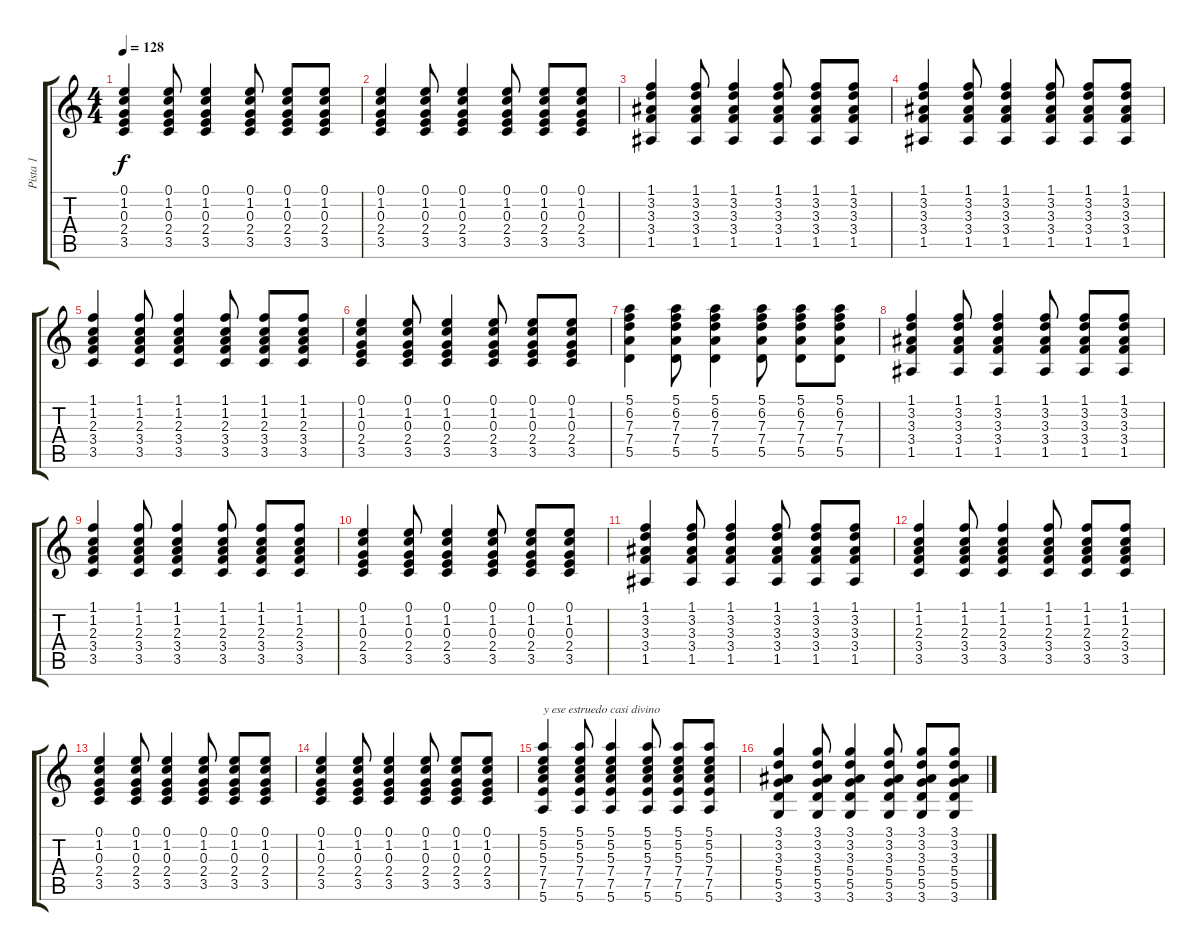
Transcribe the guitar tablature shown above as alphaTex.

\track ("Pista 1" "Pista 1") {instrument acousticguitarsteel}
\staff {score tabs}
\tuning (E4 B3 G3 D3 A2 E2) {hide}
\ts (4 4)
\tempo 128
\clef g2
\ks c
(0.1 1.2 0.3 2.4 3.5).4{dy f} (0.1 1.2 0.3 2.4 3.5).8 (0.1 1.2 0.3 2.4 3.5).4 (0.1 1.2 0.3 2.4 3.5).8 (0.1 1.2 0.3 2.4 3.5).8 (0.1 1.2 0.3 2.4 3.5).8 |
(0.1 1.2 0.3 2.4 3.5).4 (0.1 1.2 0.3 2.4 3.5).8 (0.1 1.2 0.3 2.4 3.5).4 (0.1 1.2 0.3 2.4 3.5).8 (0.1 1.2 0.3 2.4 3.5).8 (0.1 1.2 0.3 2.4 3.5).8 |
(1.1 3.2 3.3 3.4 1.5).4 (1.1 3.2 3.3 3.4 1.5).8 (1.1 3.2 3.3 3.4 1.5).4 (1.1 3.2 3.3 3.4 1.5).8 (1.1 3.2 3.3 3.4 1.5).8 (1.1 3.2 3.3 3.4 1.5).8 |
(1.1 3.2 3.3 3.4 1.5).4 (1.1 3.2 3.3 3.4 1.5).8 (1.1 3.2 3.3 3.4 1.5).4 (1.1 3.2 3.3 3.4 1.5).8 (1.1 3.2 3.3 3.4 1.5).8 (1.1 3.2 3.3 3.4 1.5).8 |
(1.1 1.2 2.3 3.4 3.5).4 (1.1 1.2 2.3 3.4 3.5).8 (1.1 1.2 2.3 3.4 3.5).4 (1.1 1.2 2.3 3.4 3.5).8 (1.1 1.2 2.3 3.4 3.5).8 (1.1 1.2 2.3 3.4 3.5).8 |
(0.1 1.2 0.3 2.4 3.5).4 (0.1 1.2 0.3 2.4 3.5).8 (0.1 1.2 0.3 2.4 3.5).4 (0.1 1.2 0.3 2.4 3.5).8 (0.1 1.2 0.3 2.4 3.5).8 (0.1 1.2 0.3 2.4 3.5).8 |
(5.1 6.2 7.3 7.4 5.5).4 (5.1 6.2 7.3 7.4 5.5).8 (5.1 6.2 7.3 7.4 5.5).4 (5.1 6.2 7.3 7.4 5.5).8 (5.1 6.2 7.3 7.4 5.5).8 (5.1 6.2 7.3 7.4 5.5).8 |
(1.1 3.2 3.3 3.4 1.5).4 (1.1 3.2 3.3 3.4 1.5).8 (1.1 3.2 3.3 3.4 1.5).4 (1.1 3.2 3.3 3.4 1.5).8 (1.1 3.2 3.3 3.4 1.5).8 (1.1 3.2 3.3 3.4 1.5).8 |
(1.1 1.2 2.3 3.4 3.5).4 (1.1 1.2 2.3 3.4 3.5).8 (1.1 1.2 2.3 3.4 3.5).4 (1.1 1.2 2.3 3.4 3.5).8 (1.1 1.2 2.3 3.4 3.5).8 (1.1 1.2 2.3 3.4 3.5).8 |
(0.1 1.2 0.3 2.4 3.5).4 (0.1 1.2 0.3 2.4 3.5).8 (0.1 1.2 0.3 2.4 3.5).4 (0.1 1.2 0.3 2.4 3.5).8 (0.1 1.2 0.3 2.4 3.5).8 (0.1 1.2 0.3 2.4 3.5).8 |
(1.1 3.2 3.3 3.4 1.5).4 (1.1 3.2 3.3 3.4 1.5).8 (1.1 3.2 3.3 3.4 1.5).4 (1.1 3.2 3.3 3.4 1.5).8 (1.1 3.2 3.3 3.4 1.5).8 (1.1 3.2 3.3 3.4 1.5).8 |
(1.1 1.2 2.3 3.4 3.5).4 (1.1 1.2 2.3 3.4 3.5).8 (1.1 1.2 2.3 3.4 3.5).4 (1.1 1.2 2.3 3.4 3.5).8 (1.1 1.2 2.3 3.4 3.5).8 (1.1 1.2 2.3 3.4 3.5).8 |
(0.1 1.2 0.3 2.4 3.5).4 (0.1 1.2 0.3 2.4 3.5).8 (0.1 1.2 0.3 2.4 3.5).4 (0.1 1.2 0.3 2.4 3.5).8 (0.1 1.2 0.3 2.4 3.5).8 (0.1 1.2 0.3 2.4 3.5).8 |
(0.1 1.2 0.3 2.4 3.5).4 (0.1 1.2 0.3 2.4 3.5).8 (0.1 1.2 0.3 2.4 3.5).4 (0.1 1.2 0.3 2.4 3.5).8 (0.1 1.2 0.3 2.4 3.5).8 (0.1 1.2 0.3 2.4 3.5).8 |
(5.1 5.2 5.3 7.4 7.5 5.6).4{txt "y ese estruedo casi divino"} (5.1 5.2 5.3 7.4 7.5 5.6).8 (5.1 5.2 5.3 7.4 7.5 5.6).4 (5.1 5.2 5.3 7.4 7.5 5.6).8 (5.1 5.2 5.3 7.4 7.5 5.6).8 (5.1 5.2 5.3 7.4 7.5 5.6).8 |
(3.1 3.2 3.3 5.4 5.5 3.6).4 (3.1 3.2 3.3 5.4 5.5 3.6).8 (3.1 3.2 3.3 5.4 5.5 3.6).4 (3.1 3.2 3.3 5.4 5.5 3.6).8 (3.1 3.2 3.3 5.4 5.5 3.6).8 (3.1 3.2 3.3 5.4 5.5 3.6).8
